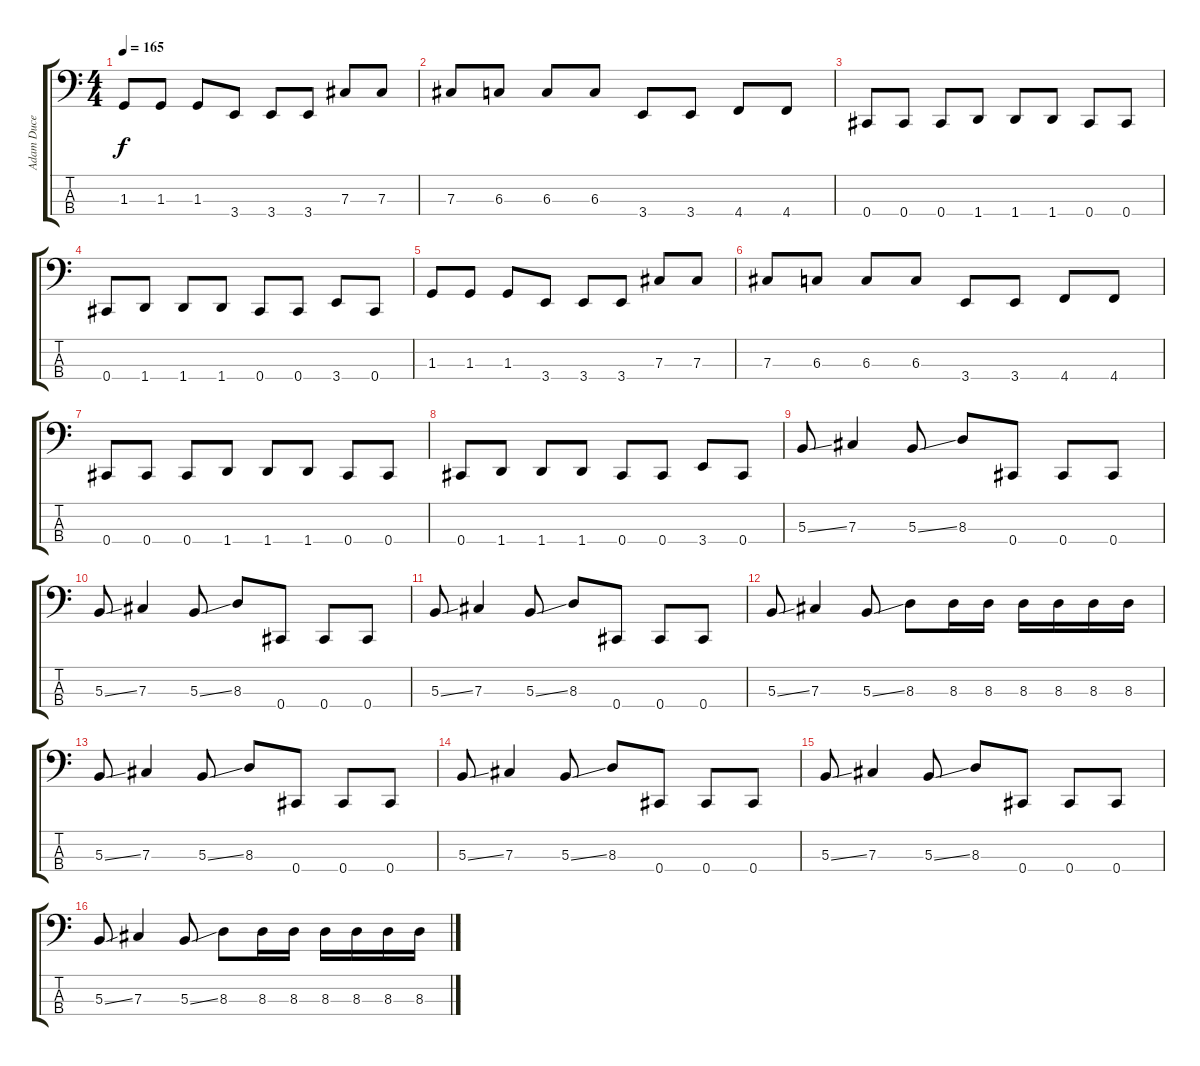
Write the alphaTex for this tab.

\track ("Adam Duce" "Adam Duce") {instrument electricbasspick}
\staff {score tabs}
\tuning (E2 B1 Gb1 Db1) {hide}
\ts (4 4)
\tempo 165
\clef f4
\ks c
1.3.8{dy f} 1.3.8 1.3.8 3.4.8 3.4.8 3.4.8 7.3.8 7.3.8 |
7.3.8 6.3.8 6.3.8 6.3.8 3.4.8 3.4.8 4.4.8 4.4.8 |
0.4.8 0.4.8 0.4.8 1.4.8 1.4.8 1.4.8 0.4.8 0.4.8 |
0.4.8 1.4.8 1.4.8 1.4.8 0.4.8 0.4.8 3.4.8 0.4.8 |
1.3.8 1.3.8 1.3.8 3.4.8 3.4.8 3.4.8 7.3.8 7.3.8 |
7.3.8 6.3.8 6.3.8 6.3.8 3.4.8 3.4.8 4.4.8 4.4.8 |
0.4.8 0.4.8 0.4.8 1.4.8 1.4.8 1.4.8 0.4.8 0.4.8 |
0.4.8 1.4.8 1.4.8 1.4.8 0.4.8 0.4.8 3.4.8 0.4.8 |
5.3{ss}.8 7.3.4 5.3{ss}.8 8.3.8 0.4.8 0.4.8 0.4.8 |
5.3{ss}.8 7.3.4 5.3{ss}.8 8.3.8 0.4.8 0.4.8 0.4.8 |
5.3{ss}.8 7.3.4 5.3{ss}.8 8.3.8 0.4.8 0.4.8 0.4.8 |
5.3{ss}.8 7.3.4 5.3{ss}.8 8.3.8 8.3.16 8.3.16 8.3.16 8.3.16 8.3.16 8.3.16 |
5.3{ss}.8 7.3.4 5.3{ss}.8 8.3.8 0.4.8 0.4.8 0.4.8 |
5.3{ss}.8 7.3.4 5.3{ss}.8 8.3.8 0.4.8 0.4.8 0.4.8 |
5.3{ss}.8 7.3.4 5.3{ss}.8 8.3.8 0.4.8 0.4.8 0.4.8 |
5.3{ss}.8 7.3.4 5.3{ss}.8 8.3.8 8.3.16 8.3.16 8.3.16 8.3.16 8.3.16 8.3.16
